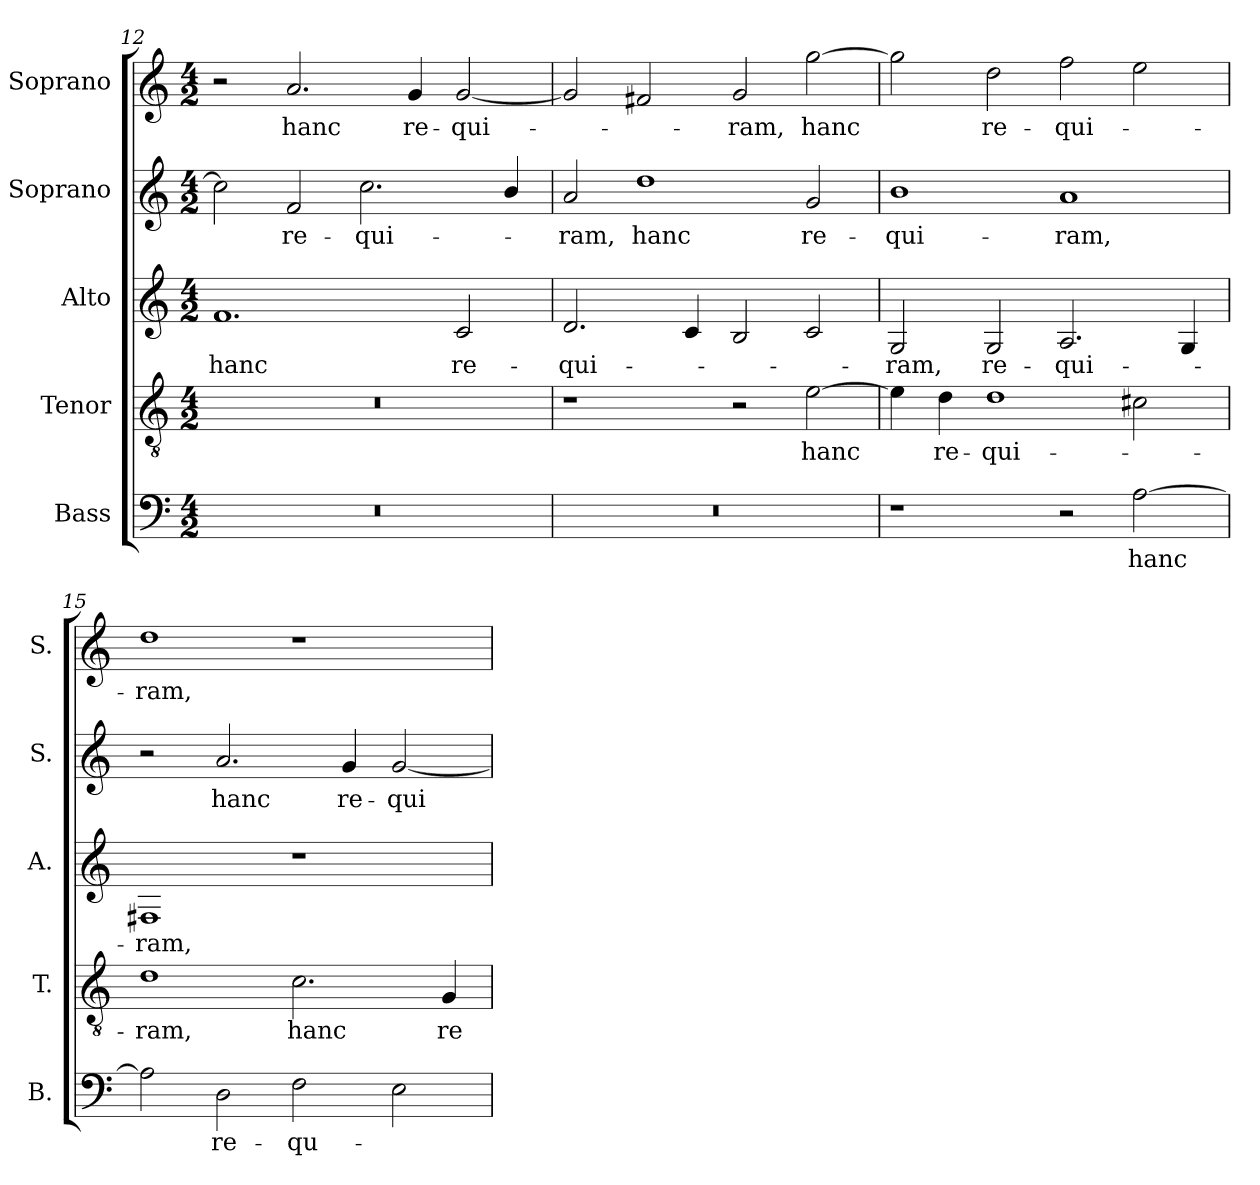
**kern	**text	**kern	**text	**kern	**text	**kern	**text	**kern	**text
*part5	*part5	*part4	*part4	*part3	*part3	*part2	*part2	*part1	*part1
*staff5	*staff5	*staff4	*staff4	*staff3	*staff3	*staff2	*staff2	*staff1	*staff1
*I"Bass	*	*I"Tenor	*	*I"Alto	*	*I"Soprano	*	*I"Soprano	*
*I'B.	*	*I'T.	*	*I'A.	*	*I'S.	*	*I'S.	*
*clefF4	*	*clefGv2	*	*clefG2	*	*clefG2	*	*clefG2	*
*	*	*ITrd7c12	*	*	*	*	*	*	*
*k[]	*	*k[]	*	*k[]	*	*k[]	*	*k[]	*
*C:	*	*C:	*	*C:	*	*C:	*	*C:	*
*M4/2	*	*M4/2	*	*M4/2	*	*M4/2	*	*M4/2	*
=12	=12	=12	=12	=12	=12	=12	=12	=12	=12
!LO:N:vis=1	!	!LO:N:vis=1	!	!	!	!	!	!	!
!	!	!	!	!	!LO:LY:b:color=#000000	!	!	!	!
0r	.	0r	.	1.fi	hanc	2cci\]	.	2r	.
!	!	!	!	!	!	!	!LO:LY:b:color=#000000	!	!
!	!	!	!	!	!	!	!	!	!LO:LY:b:color=#000000
.	.	.	.	.	.	2fi/	re-	2.ai/	hanc
!	!	!	!	!	!	!	!LO:LY:b:color=#000000	!	!
.	.	.	.	.	.	2.cci\	-qui-	.	.
!	!	!	!	!	!	!	!	!	!LO:LY:b:color=#000000
.	.	.	.	.	.	.	.	4gi/	re-
!	!	!	!	!	!LO:LY:b:color=#000000	!	!	!	!
!	!	!	!	!	!	!	!	!	!LO:LY:b:color=#000000
.	.	.	.	2ci/	re-	.	.	[2gi/	-qui-
.	.	.	.	.	.	4bi/	.	.	.
=13	=13	=13	=13	=13	=13	=13	=13	=13	=13
!LO:N:vis=1	!	!	!	!	!	!	!	!	!
!	!	!	!	!	!LO:LY:b:color=#000000	!	!	!	!
!	!	!	!	!	!	!	!LO:LY:b:color=#000000	!	!
0r	.	1r	.	2.di/	-qui-	2ai/	-ram,	2gi/]	.
!	!	!	!	!	!	!	!LO:LY:b:color=#000000	!	!
.	.	.	.	.	.	1ddi	hanc	2f#Xi/	.
.	.	.	.	4ci/	.	.	.	.	.
!	!	!	!	!	!	!	!	!	!LO:LY:b:color=#000000
.	.	2r	.	2Bi/	.	.	.	2gi/	-ram,
!	!	!	!LO:LY:b:color=#000000	!	!	!	!	!	!
!	!	!	!	!	!	!	!LO:LY:b:color=#000000	!	!
!	!	!	!	!	!	!	!	!	!LO:LY:b:color=#000000
.	.	[2Ei\	hanc	2ci/	.	2gi/	re-	[2ggi\	hanc
=14	=14	=14	=14	=14	=14	=14	=14	=14	=14
!	!	!	!	!	!LO:LY:b:color=#000000	!	!	!	!
!	!	!	!	!	!	!	!LO:LY:b:color=#000000	!	!
1r	.	4Ei\]	.	2Gi/	-ram,	1bi	-qui-	2ggi\]	.
!	!	!	!LO:LY:b:color=#000000	!	!	!	!	!	!
.	.	4Di\	re-	.	.	.	.	.	.
!	!	!	!LO:LY:b:color=#000000	!	!	!	!	!	!
!	!	!	!	!	!LO:LY:b:color=#000000	!	!	!	!
!	!	!	!	!	!	!	!	!	!LO:LY:b:color=#000000
.	.	1Di	-qui-	2Gi/	re-	.	.	2ddi\	re-
!	!	!	!	!	!LO:LY:b:color=#000000	!	!	!	!
!	!	!	!	!	!	!	!LO:LY:b:color=#000000	!	!
!	!	!	!	!	!	!	!	!	!LO:LY:b:color=#000000
2r	.	.	.	2.Ai/	-qui-	1ai	-ram,	2ffi\	-qui-
!	!LO:LY:b:color=#000000	!	!	!	!	!	!	!	!
[2Ai\	hanc	2C#Xi\	.	.	.	.	.	2eei\	.
.	.	.	.	4Gi/	.	.	.	.	.
!!LO:PB:g=z
=15	=15	=15	=15	=15	=15	=15	=15	=15	=15
!	!	!	!LO:LY:b:color=#000000	!	!	!	!	!	!
!	!	!	!	!	!LO:LY:b:color=#000000	!	!	!	!
!	!	!	!	!	!	!	!	!	!LO:LY:b:color=#000000
2Ai\]	.	1Di	-ram,	1F#Xi	-ram,	2r	.	1ddi	-ram,
!	!LO:LY:b:color=#000000	!	!	!	!	!	!	!	!
!	!	!	!	!	!	!	!LO:LY:b:color=#000000	!	!
2Di\	re-	.	.	.	.	2.ai/	hanc	.	.
!	!LO:LY:b:color=#000000	!	!	!	!	!	!	!	!
!	!	!	!LO:LY:b:color=#000000	!	!	!	!	!	!
2Fi\	-qu-	2.Ci\	hanc	1r	.	.	.	1r	.
!	!	!	!	!	!	!	!LO:LY:b:color=#000000	!	!
.	.	.	.	.	.	4gi/	re-	.	.
!	!	!	!	!	!	!	!LO:LY:b:color=#000000	!	!
2Ei\	.	.	.	.	.	[2gi/	-qui-	.	.
!	!	!	!LO:LY:b:color=#000000	!	!	!	!	!	!
.	.	4GGi/	re-	.	.	.	.	.	.
=	=	=	=	=	=	=	=	=	=
*-	*-	*-	*-	*-	*-	*-	*-	*-	*-
